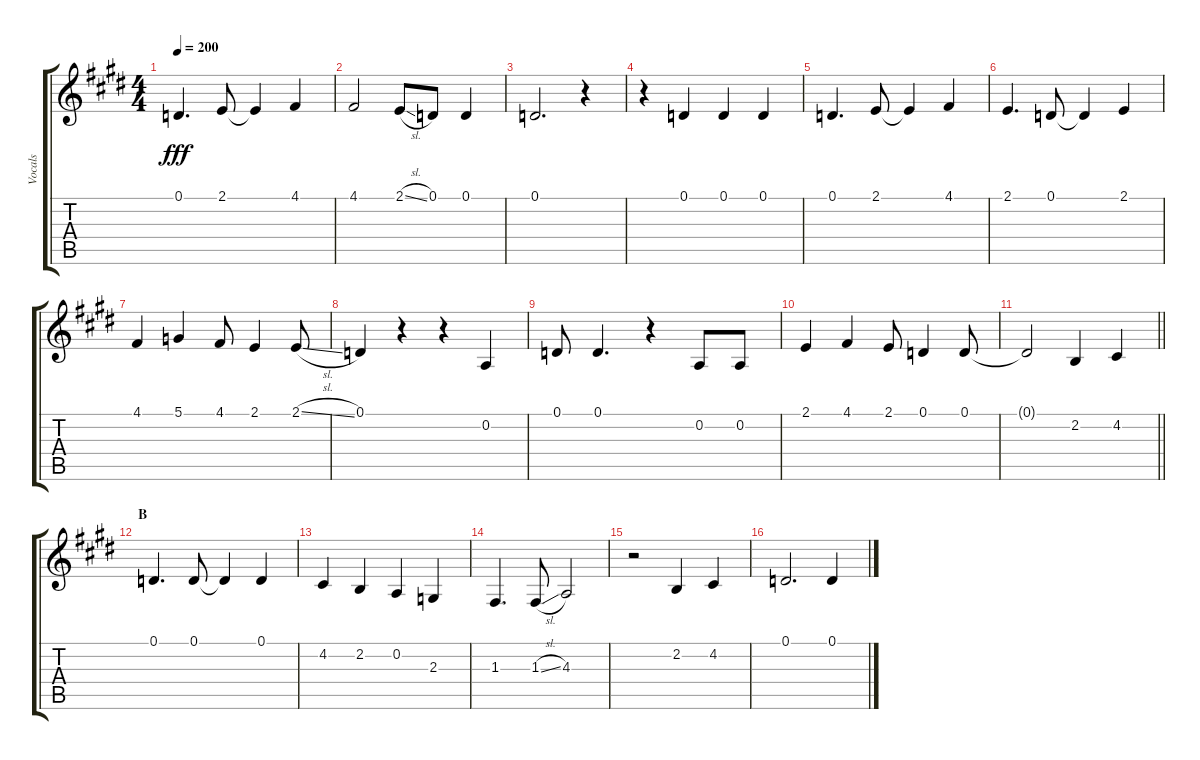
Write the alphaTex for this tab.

\track ("Vocals" "Vocals") {instrument voiceoohs}
\staff {score tabs}
\tuning (D4 A3 F3 C3 G2 D2) {hide}
\ts (4 4)
\tempo 200
\clef g2
\ks e
0.1.4{d dy fff} 2.1.8 2.1{t}.4 4.1.4 |
4.1.2 2.1{sl}.8 0.1.8 0.1.4 |
0.1.2{d} r.4 |
r.4 0.1.4 0.1.4 0.1.4 |
0.1.4{d} 2.1.8 2.1{t}.4 4.1.4 |
2.1.4{d} 0.1.8 0.1{t}.4 2.1.4 |
4.1.4 5.1.4 4.1.8 2.1.4 2.1{sl}.8 |
0.1.4 r.4 r.4 0.2.4 |
0.1.8 0.1.4{d} r.4 0.2.8 0.2.8 |
2.1.4 4.1.4 2.1.8 0.1.4 0.1.8 |
\barLineRight lightlight
0.1{t}.2 2.2.4 4.2.4 |
\section ("" "B")
0.1.4{d} 0.1.8 0.1{t}.4 0.1.4 |
4.2.4 2.2.4 0.2.4 2.3.4 |
1.3.4{d} 1.3{sl}.8 4.3.2 |
r.2 2.2.4 4.2.4 |
0.1.2{d} 0.1.4
